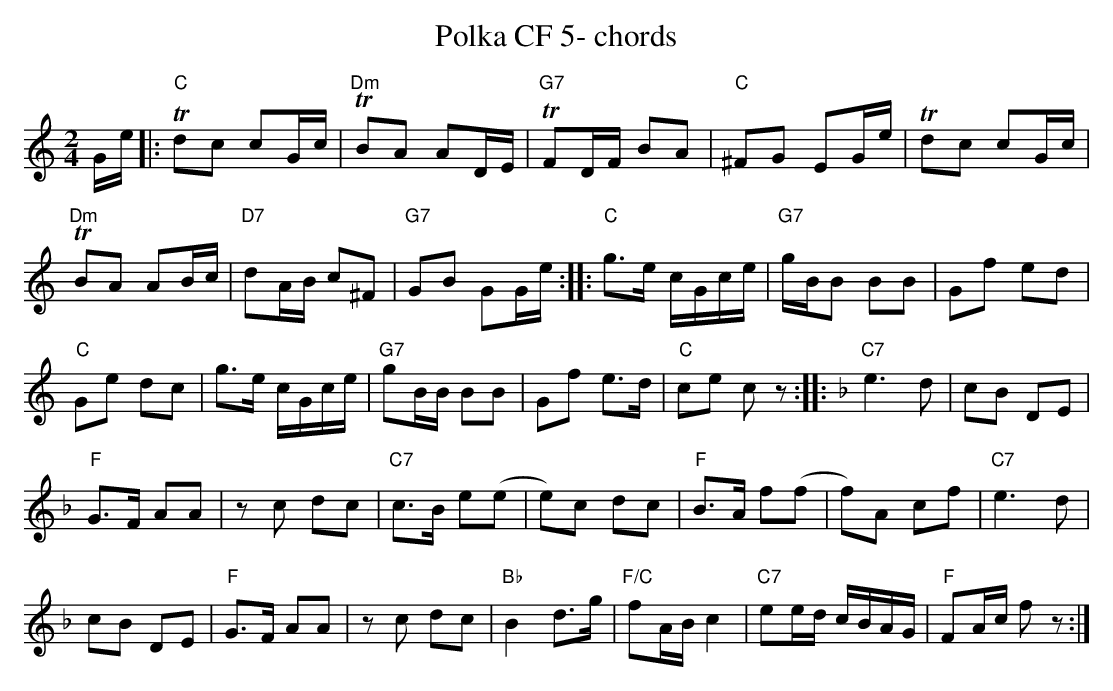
X:1
T:Polka CF 5- chords
M:2/4
L:1/16
K:Cmaj%%MIDI gchordon
Ge |: "C"Td2c2 c2Gc | "Dm"TB2A2 A2DE | "G7"TF2DF B2A2 | "C"^F2G2 E2Ge | Td2c2 c2Gc |
"Dm"TB2A2 A2Bc | "D7"d2AB c2^F2 | "G7"G2B2 G2Ge :: "C"g3e cGce | "G7"gBB2 B2B2 | G2f2 e2d2 |
"C"G2e2 d2c2 | g3e cGce | "G7"g2BB B2B2 | G2f2 e3d | "C"c2e2 c2z2 :: [K:Fmaj] "C7"e6d2 | c2B2 D2E2 |
"F"G3F A2A2 | z2c2 d2c2 | "C7"c3B e2(e2 | e2)c2 d2c2 | "F"B3A f2(f2 | f2)A2 c2f2 | "C7"e6d2 |
c2B2 D2E2 | "F"G3F A2A2 | z2c2 d2c2 | "Bb"B4d3g | "F/C"f2ABc4 | "C7"e2ed cBAG | "F"F2Ac f2z2 :|
